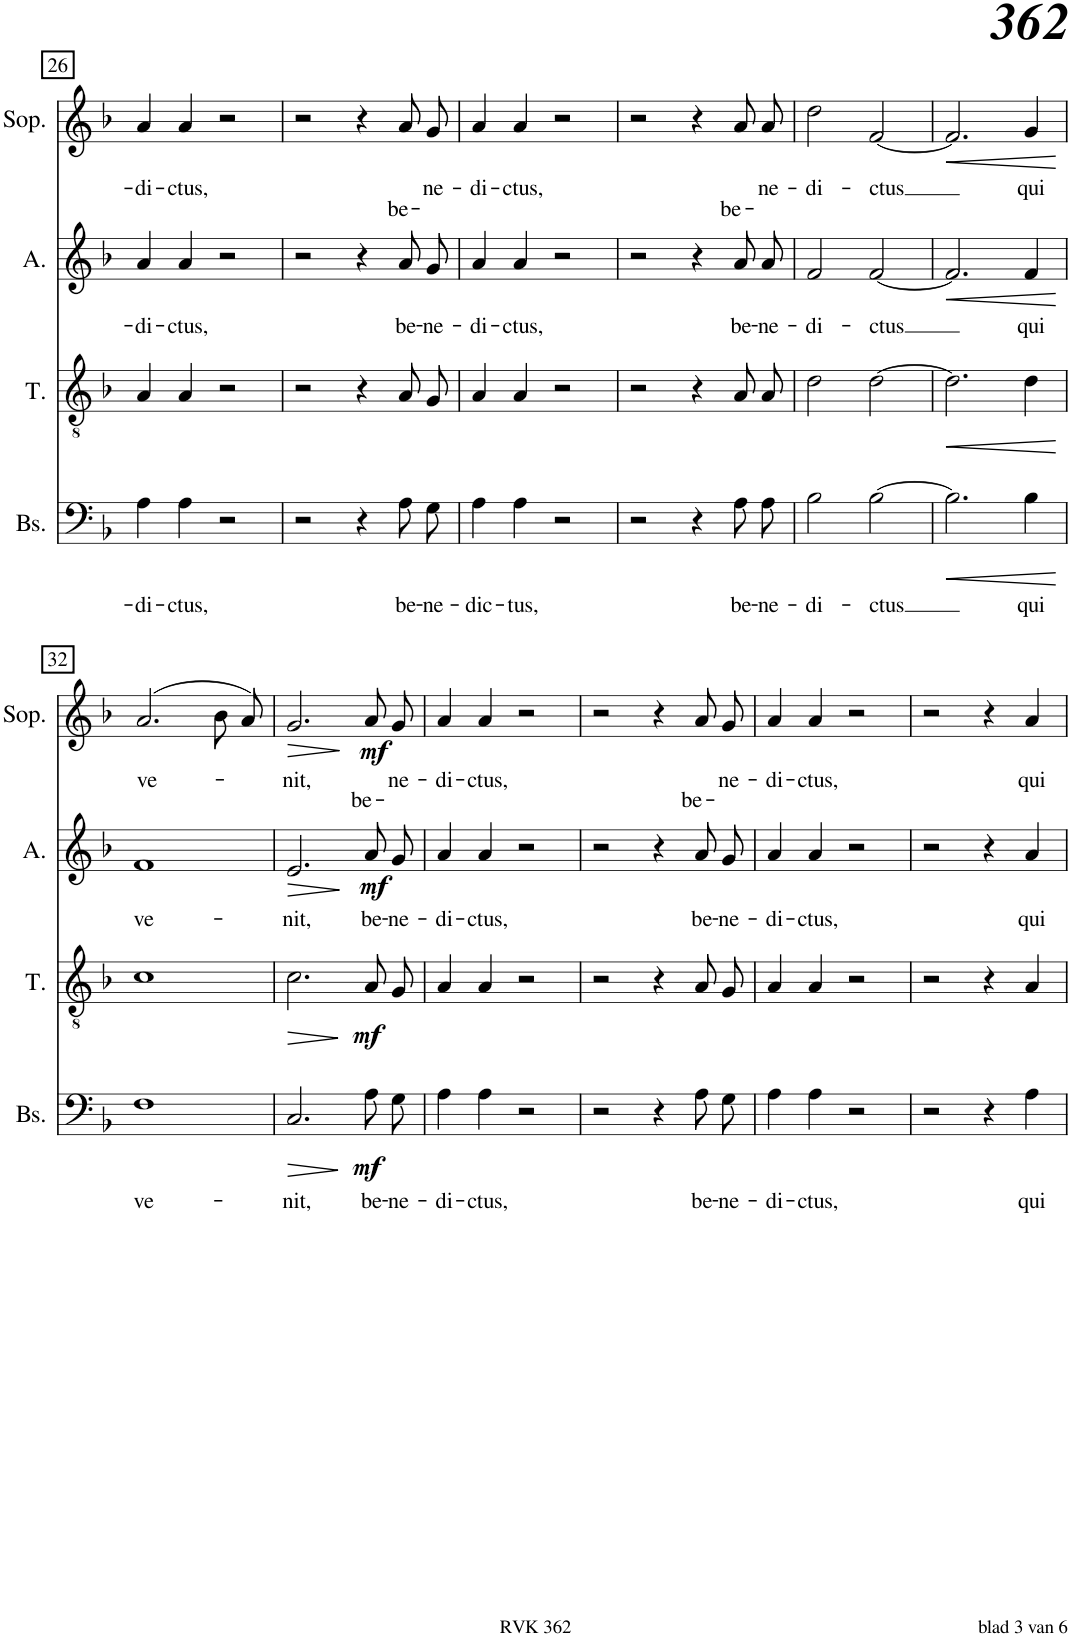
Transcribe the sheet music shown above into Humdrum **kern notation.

**kern	**text	**dynam	**kern	**dynam	**kern	**text	**dynam	**kern	**text	**dynam
*part4	*part4	*part4	*part3	*part3	*part2	*part2	*part2	*part1	*part1	*part1
*staff4	*staff4	*staff4	*staff3	*staff3	*staff2	*staff2	*staff2	*staff1	*staff1	*staff1
*I"Bas	*	*	*I"Tenor	*	*I"Alt	*	*	*I"Sopraan	*	*
*I'Bs.	*	*	*I'T.	*	*I'A.	*	*	*I'Sop.	*	*
!!LO:PB:g=z
*clefF4	*	*	*clefGv2	*	*clefG2	*	*	*clefG2	*	*
*k[b-]	*	*	*k[b-]	*	*k[b-]	*	*	*k[b-]	*	*
*M2/2	*	*	*M2/2	*	*M2/2	*	*	*M2/2	*	*
=26	=26	=26	=26	=26	=26	=26	=26	=26	=26	=26
!	!LO:LY:b	!	!	!	!	!LO:LY:b	!	!	!LO:LY:b	!
4A\	-di-	.	4A/	.	4a/	-di-	.	4a/	-di-	.
!	!LO:LY:b	!	!	!	!	!LO:LY:b	!	!	!LO:LY:b	!
4A\	-ctus,	.	4A/	.	4a/	-ctus,	.	4a/	-ctus,	.
2r	.	.	2r	.	2r	.	.	2r	.	.
=27	=27	=27	=27	=27	=27	=27	=27	=27	=27	=27
2r	.	.	2r	.	2r	.	.	2r	.	.
4r	.	.	4r	.	4r	.	.	4r	.	.
!	!LO:LY:b	!	!	!	!	!LO:LY:b	!	!	!LO:LY:b	!
8A\L	be-	.	8A/L	.	8a/L	be-	.	8a/L	be-	.
!	!LO:LY:b	!	!	!	!	!LO:LY:b	!	!	!LO:LY:b	!
8G\J	-ne-	.	8G/J	.	8g/J	-ne-	.	8g/J	-ne-	.
=28	=28	=28	=28	=28	=28	=28	=28	=28	=28	=28
!	!LO:LY:b	!	!	!	!	!LO:LY:b	!	!	!LO:LY:b	!
4A\	-dic-	.	4A/	.	4a/	-di-	.	4a/	-di-	.
!	!LO:LY:b	!	!	!	!	!LO:LY:b	!	!	!LO:LY:b	!
4A\	-tus,	.	4A/	.	4a/	-ctus,	.	4a/	-ctus,	.
2r	.	.	2r	.	2r	.	.	2r	.	.
=29	=29	=29	=29	=29	=29	=29	=29	=29	=29	=29
2r	.	.	2r	.	2r	.	.	2r	.	.
4r	.	.	4r	.	4r	.	.	4r	.	.
!	!LO:LY:b	!	!	!	!	!LO:LY:b	!	!	!LO:LY:b	!
8A\L	be-	.	8A/L	.	8a/L	be-	.	8a/L	be-	.
!	!LO:LY:b	!	!	!	!	!LO:LY:b	!	!	!LO:LY:b	!
8A\J	-ne-	.	8A/J	.	8a/J	-ne-	.	8a/J	-ne-	.
=30	=30	=30	=30	=30	=30	=30	=30	=30	=30	=30
!	!LO:LY:b	!	!	!	!	!LO:LY:b	!	!	!LO:LY:b	!
2B-\	-di-	.	2d\	.	2f/	-di-	.	2dd\	-di-	.
!	!LO:LY:b	!	!	!	!	!LO:LY:b	!	!	!LO:LY:b	!
[2B-\	-ctus	.	[2d\	.	[2f/	-ctus	.	[2f/	-ctus	.
=31	=31	=31	=31	=31	=31	=31	=31	=31	=31	=31
!	!	!LO:HP:b	!	!LO:HP:b	!	!	!LO:HP:b	!	!	!LO:HP:b
2.B-\]	.	<	2.d\]	<	2.f/]	.	<	2.f/]	.	<
!	!LO:LY:b	!	!	!	!	!LO:LY:b	!	!	!LO:LY:b	!
4B-\	qui	.	4d\	.	4f/	qui	.	4g/	qui	.
.	.	[	.	[	.	.	[	.	.	[
!!LO:LB:g=z
=32	=32	=32	=32	=32	=32	=32	=32	=32	=32	=32
!	!LO:LY:b	!	!	!	!	!LO:LY:b	!	!	!LO:LY:b	!
1F	ve-	.	1c	.	1f	ve-	.	(2.a/	ve-	.
.	.	.	.	.	.	.	.	8b-/L	.	.
.	.	.	.	.	.	.	.	8a/J)	.	.
=33	=33	=33	=33	=33	=33	=33	=33	=33	=33	=33
!	!LO:LY:b	!LO:HP:b	!	!LO:HP:b	!	!LO:LY:b	!LO:HP:b	!	!LO:LY:b	!LO:HP:b
2.C/	-nit,	>	2.c\	>	2.e/	-nit,	>	2.g/	-nit,	>
!	!LO:LY:b	!LO:DY:b	!	!LO:DY:b	!	!LO:LY:b	!LO:DY:b	!	!LO:LY:b	!LO:DY:b
8A\L	be-	mf	8A/L	mf	8a/L	be-	mf	8a/L	be-	mf
!	!LO:LY:b	!	!	!	!	!LO:LY:b	!	!	!LO:LY:b	!
8G\J	-ne-	.	8G/J	.	8g/J	-ne-	.	8g/J	-ne-	.
.	.	]	.	]	.	.	]	.	.	]
=34	=34	=34	=34	=34	=34	=34	=34	=34	=34	=34
!	!LO:LY:b	!	!	!	!	!LO:LY:b	!	!	!LO:LY:b	!
4A\	-di-	.	4A/	.	4a/	-di-	.	4a/	-di-	.
!	!LO:LY:b	!	!	!	!	!LO:LY:b	!	!	!LO:LY:b	!
4A\	-ctus,	.	4A/	.	4a/	-ctus,	.	4a/	-ctus,	.
2r	.	.	2r	.	2r	.	.	2r	.	.
=35	=35	=35	=35	=35	=35	=35	=35	=35	=35	=35
2r	.	.	2r	.	2r	.	.	2r	.	.
4r	.	.	4r	.	4r	.	.	4r	.	.
!	!LO:LY:b	!	!	!	!	!LO:LY:b	!	!	!LO:LY:b	!
8A\L	be-	.	8A/L	.	8a/L	be-	.	8a/L	be-	.
!	!LO:LY:b	!	!	!	!	!LO:LY:b	!	!	!LO:LY:b	!
8G\J	-ne-	.	8G/J	.	8g/J	-ne-	.	8g/J	-ne-	.
=36	=36	=36	=36	=36	=36	=36	=36	=36	=36	=36
!	!LO:LY:b	!	!	!	!	!LO:LY:b	!	!	!LO:LY:b	!
4A\	-di-	.	4A/	.	4a/	-di-	.	4a/	-di-	.
!	!LO:LY:b	!	!	!	!	!LO:LY:b	!	!	!LO:LY:b	!
4A\	-ctus,	.	4A/	.	4a/	-ctus,	.	4a/	-ctus,	.
2r	.	.	2r	.	2r	.	.	2r	.	.
=37	=37	=37	=37	=37	=37	=37	=37	=37	=37	=37
2r	.	.	2r	.	2r	.	.	2r	.	.
4r	.	.	4r	.	4r	.	.	4r	.	.
!	!LO:LY:b	!	!	!	!	!LO:LY:b	!	!	!LO:LY:b	!
4A\	qui	.	4A/	.	4a/	qui	.	4a/	qui	.
=	=	=	=	=	=	=	=	=	=	=
*-	*-	*-	*-	*-	*-	*-	*-	*-	*-	*-
